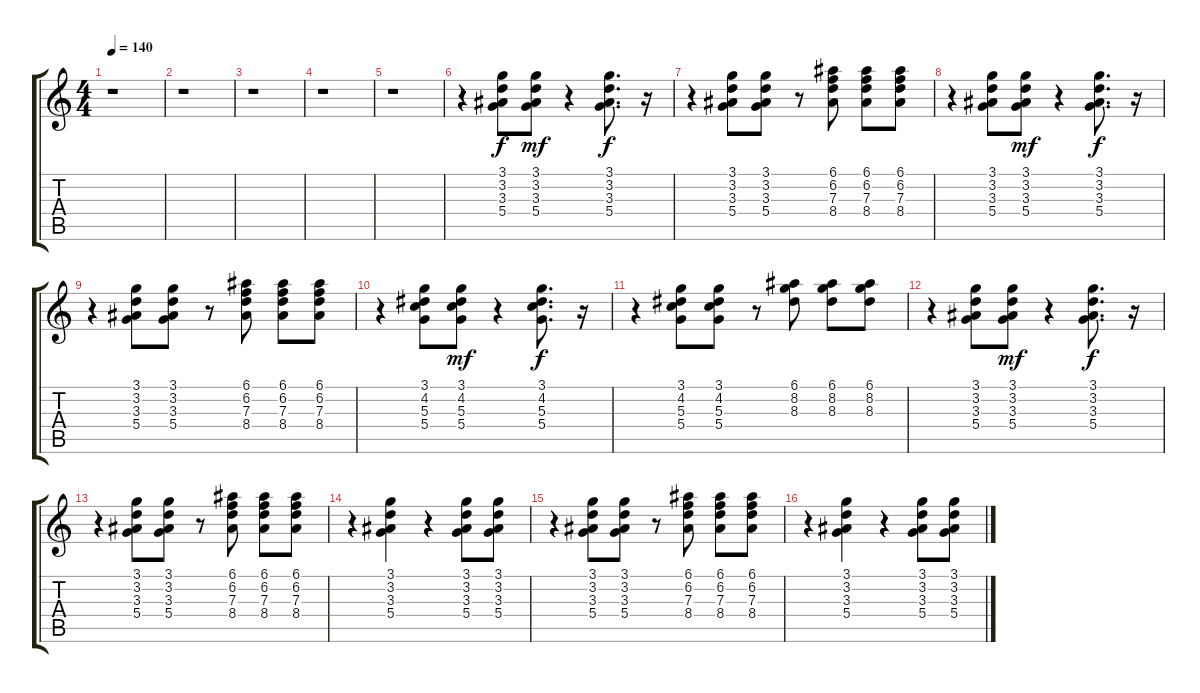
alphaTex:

\track "" {instrument acousticguitarsteel}
\staff {score tabs}
\tuning (E4 B3 G3 D3 A2 E2) {hide}
\ts (4 4)
\tempo 140
\clef g2
\ks c
r.1{dy f} |
r.1 |
r.1 |
r.1 |
r.1 |
r.4 (3.1 3.2 3.3 5.4).8 (3.1 3.2 3.3 5.4).8{dy mf} r.4 (3.1 3.2 3.3 5.4).8{d dy f} r.16 |
r.4 (3.1 3.2 3.3 5.4).8 (3.1 3.2 3.3 5.4).8 r.8 (6.1 6.2 7.3 8.4).8 (6.1 6.2 7.3 8.4).8 (6.1 6.2 7.3 8.4).8 |
r.4 (3.1 3.2 3.3 5.4).8 (3.1 3.2 3.3 5.4).8{dy mf} r.4 (3.1 3.2 3.3 5.4).8{d dy f} r.16 |
r.4 (3.1 3.2 3.3 5.4).8 (3.1 3.2 3.3 5.4).8 r.8 (6.1 6.2 7.3 8.4).8 (6.1 6.2 7.3 8.4).8 (6.1 6.2 7.3 8.4).8 |
r.4 (3.1 4.2 5.3 5.4).8 (3.1 4.2 5.3 5.4).8{dy mf} r.4 (3.1 4.2 5.3 5.4).8{d dy f} r.16 |
r.4 (3.1 4.2 5.3 5.4).8 (3.1 4.2 5.3 5.4).8 r.8 (6.1 8.2 8.3).8 (6.1 8.2 8.3).8 (6.1 8.2 8.3).8 |
r.4 (3.1 3.2 3.3 5.4).8 (3.1 3.2 3.3 5.4).8{dy mf} r.4 (3.1 3.2 3.3 5.4).8{d dy f} r.16 |
r.4 (3.1 3.2 3.3 5.4).8 (3.1 3.2 3.3 5.4).8 r.8 (6.1 6.2 7.3 8.4).8 (6.1 6.2 7.3 8.4).8 (6.1 6.2 7.3 8.4).8 |
r.4 (3.1 3.2 3.3 5.4).4 r.4 (3.1 3.2 3.3 5.4).8 (3.1 3.2 3.3 5.4).8 |
r.4 (3.1 3.2 3.3 5.4).8 (3.1 3.2 3.3 5.4).8 r.8 (6.1 6.2 7.3 8.4).8 (6.1 6.2 7.3 8.4).8 (6.1 6.2 7.3 8.4).8 |
r.4 (3.1 3.2 3.3 5.4).4 r.4 (3.1 3.2 3.3 5.4).8 (3.1 3.2 3.3 5.4).8
